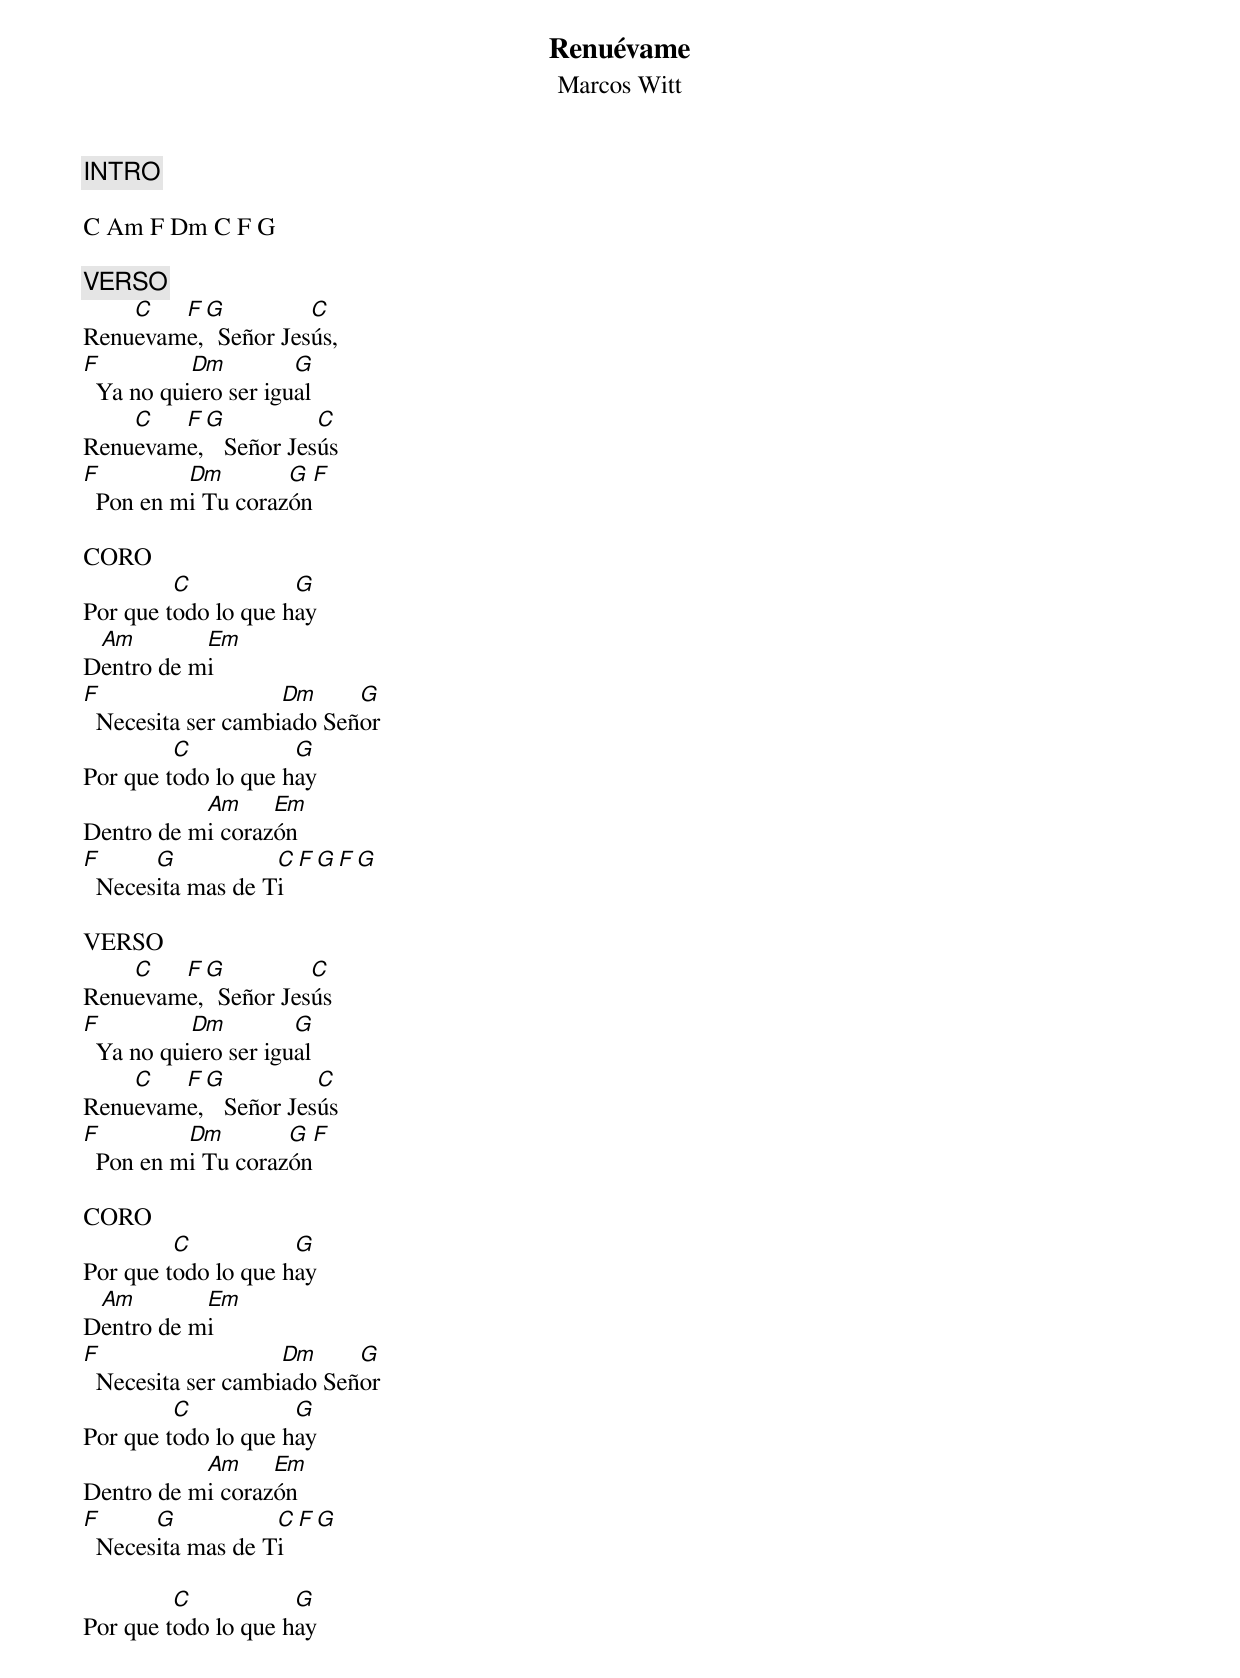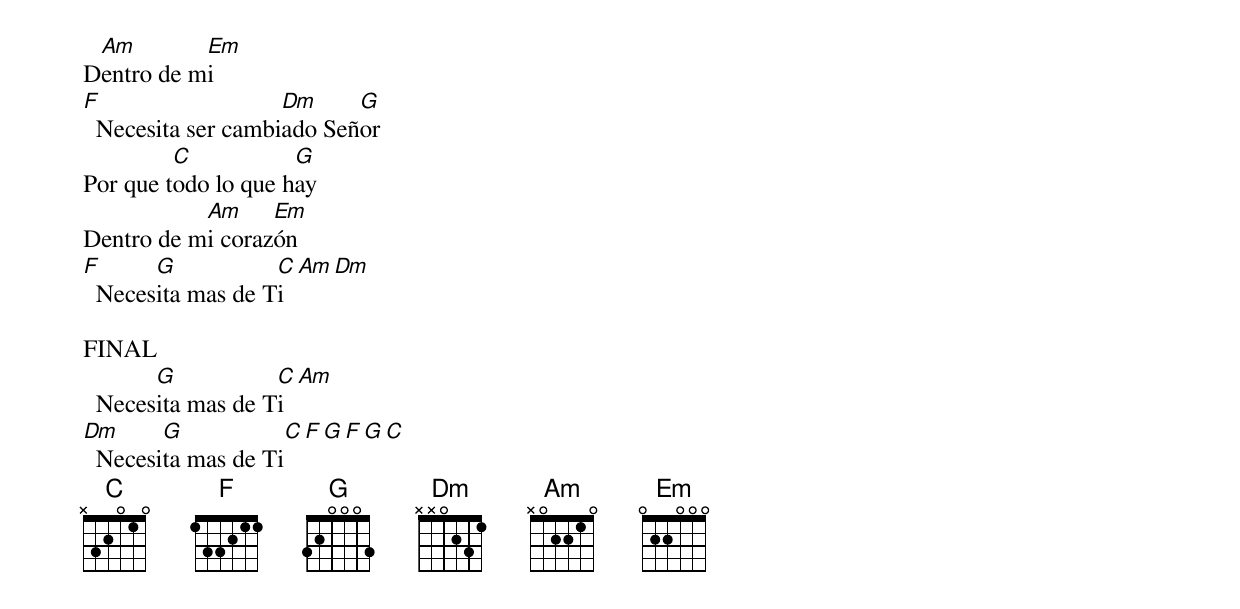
Renuévame
Marcos Witt

INTRO

C Am F Dm C F G

VERSO
    C   F G          C
Renuevame,  Señor Jesús,
F          Dm         G
  Ya no quiero ser igual
    C   F G           C
Renuevame,   Señor Jesús
F         Dm        G  F
  Pon en mi Tu corazón

CORO
         C           G
Por que todo lo que hay
 Am        Em
Dentro de mi
F                   Dm     G
  Necesita ser cambiado Señor
         C           G
Por que todo lo que hay
           Am     Em
Dentro de mi corazón
F      G           C  F G  F G
  Necesita mas de Ti

VERSO
    C   F G          C
Renuevame,  Señor Jesús
F          Dm         G
  Ya no quiero ser igual
    C   F G           C
Renuevame,   Señor Jesús
F         Dm        G  F
  Pon en mi Tu corazón

CORO
         C           G
Por que todo lo que hay
 Am        Em
Dentro de mi
F                   Dm     G
  Necesita ser cambiado Señor
         C           G
Por que todo lo que hay
           Am     Em
Dentro de mi corazón
F      G           C  F G
  Necesita mas de Ti

         C           G
Por que todo lo que hay
 Am        Em
Dentro de mi
F                   Dm     G
  Necesita ser cambiado Señor
         C           G
Por que todo lo que hay
           Am     Em
Dentro de mi corazón
F      G           C Am Dm
  Necesita mas de Ti

FINAL
       G           C  Am
  Necesita mas de Ti
Dm      G           C F G  F G C
  Necesita mas de Ti
